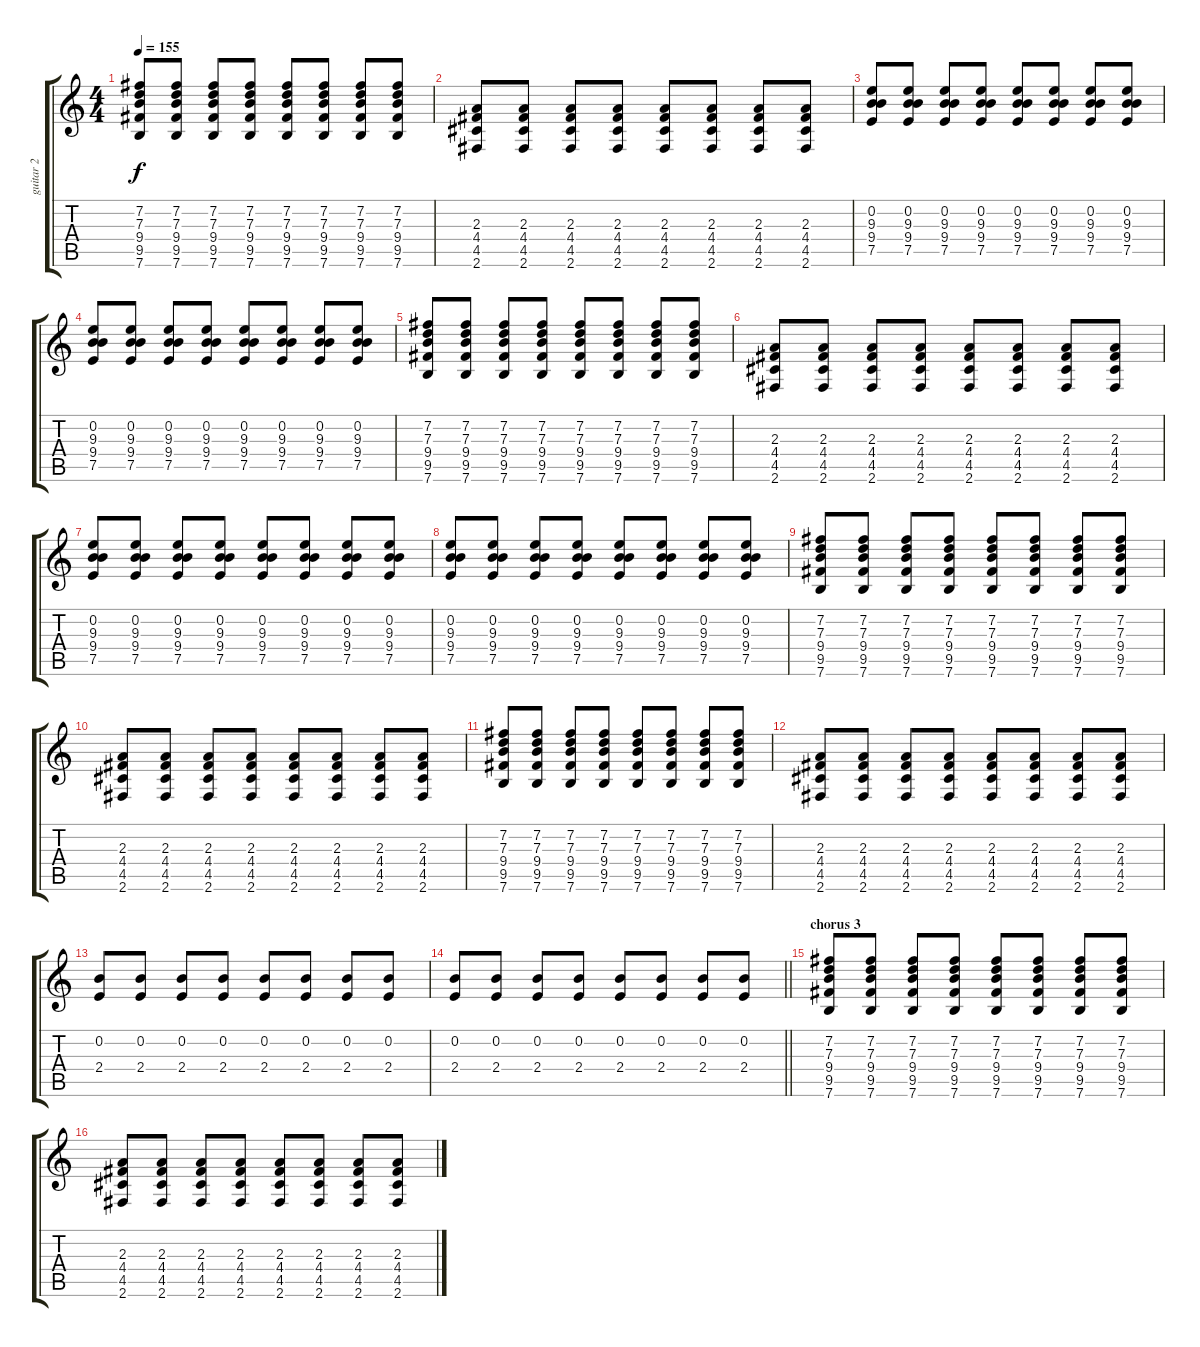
\track ("guitar 2" "guitar 2") {instrument electricguitarclean}
\staff {score tabs}
\tuning (E4 B3 G3 D3 A2 E2) {hide}
\ts (4 4)
\tempo 155
\clef g2
\ks c
(7.2 7.3 9.4 9.5 7.6).8{dy f} (7.2 7.3 9.4 9.5 7.6).8 (7.2 7.3 9.4 9.5 7.6).8 (7.2 7.3 9.4 9.5 7.6).8 (7.2 7.3 9.4 9.5 7.6).8 (7.2 7.3 9.4 9.5 7.6).8 (7.2 7.3 9.4 9.5 7.6).8 (7.2 7.3 9.4 9.5 7.6).8 |
(2.3 4.4 4.5 2.6).8 (2.3 4.4 4.5 2.6).8 (2.3 4.4 4.5 2.6).8 (2.3 4.4 4.5 2.6).8 (2.3 4.4 4.5 2.6).8 (2.3 4.4 4.5 2.6).8 (2.3 4.4 4.5 2.6).8 (2.3 4.4 4.5 2.6).8 |
(0.2 9.3 9.4 7.5).8 (0.2 9.3 9.4 7.5).8 (0.2 9.3 9.4 7.5).8 (0.2 9.3 9.4 7.5).8 (0.2 9.3 9.4 7.5).8 (0.2 9.3 9.4 7.5).8 (0.2 9.3 9.4 7.5).8 (0.2 9.3 9.4 7.5).8 |
(0.2 9.3 9.4 7.5).8 (0.2 9.3 9.4 7.5).8 (0.2 9.3 9.4 7.5).8 (0.2 9.3 9.4 7.5).8 (0.2 9.3 9.4 7.5).8 (0.2 9.3 9.4 7.5).8 (0.2 9.3 9.4 7.5).8 (0.2 9.3 9.4 7.5).8 |
(7.2 7.3 9.4 9.5 7.6).8 (7.2 7.3 9.4 9.5 7.6).8 (7.2 7.3 9.4 9.5 7.6).8 (7.2 7.3 9.4 9.5 7.6).8 (7.2 7.3 9.4 9.5 7.6).8 (7.2 7.3 9.4 9.5 7.6).8 (7.2 7.3 9.4 9.5 7.6).8 (7.2 7.3 9.4 9.5 7.6).8 |
(2.3 4.4 4.5 2.6).8 (2.3 4.4 4.5 2.6).8 (2.3 4.4 4.5 2.6).8 (2.3 4.4 4.5 2.6).8 (2.3 4.4 4.5 2.6).8 (2.3 4.4 4.5 2.6).8 (2.3 4.4 4.5 2.6).8 (2.3 4.4 4.5 2.6).8 |
(0.2 9.3 9.4 7.5).8 (0.2 9.3 9.4 7.5).8 (0.2 9.3 9.4 7.5).8 (0.2 9.3 9.4 7.5).8 (0.2 9.3 9.4 7.5).8 (0.2 9.3 9.4 7.5).8 (0.2 9.3 9.4 7.5).8 (0.2 9.3 9.4 7.5).8 |
(0.2 9.3 9.4 7.5).8 (0.2 9.3 9.4 7.5).8 (0.2 9.3 9.4 7.5).8 (0.2 9.3 9.4 7.5).8 (0.2 9.3 9.4 7.5).8 (0.2 9.3 9.4 7.5).8 (0.2 9.3 9.4 7.5).8 (0.2 9.3 9.4 7.5).8 |
(7.2 7.3 9.4 9.5 7.6).8 (7.2 7.3 9.4 9.5 7.6).8 (7.2 7.3 9.4 9.5 7.6).8 (7.2 7.3 9.4 9.5 7.6).8 (7.2 7.3 9.4 9.5 7.6).8 (7.2 7.3 9.4 9.5 7.6).8 (7.2 7.3 9.4 9.5 7.6).8 (7.2 7.3 9.4 9.5 7.6).8 |
(2.3 4.4 4.5 2.6).8 (2.3 4.4 4.5 2.6).8 (2.3 4.4 4.5 2.6).8 (2.3 4.4 4.5 2.6).8 (2.3 4.4 4.5 2.6).8 (2.3 4.4 4.5 2.6).8 (2.3 4.4 4.5 2.6).8 (2.3 4.4 4.5 2.6).8 |
(7.2 7.3 9.4 9.5 7.6).8 (7.2 7.3 9.4 9.5 7.6).8 (7.2 7.3 9.4 9.5 7.6).8 (7.2 7.3 9.4 9.5 7.6).8 (7.2 7.3 9.4 9.5 7.6).8 (7.2 7.3 9.4 9.5 7.6).8 (7.2 7.3 9.4 9.5 7.6).8 (7.2 7.3 9.4 9.5 7.6).8 |
(2.3 4.4 4.5 2.6).8 (2.3 4.4 4.5 2.6).8 (2.3 4.4 4.5 2.6).8 (2.3 4.4 4.5 2.6).8 (2.3 4.4 4.5 2.6).8 (2.3 4.4 4.5 2.6).8 (2.3 4.4 4.5 2.6).8 (2.3 4.4 4.5 2.6).8 |
(0.2 2.4).8 (0.2 2.4).8 (0.2 2.4).8 (0.2 2.4).8 (0.2 2.4).8 (0.2 2.4).8 (0.2 2.4).8 (0.2 2.4).8 |
\barLineRight lightlight
(0.2 2.4).8 (0.2 2.4).8 (0.2 2.4).8 (0.2 2.4).8 (0.2 2.4).8 (0.2 2.4).8 (0.2 2.4).8 (0.2 2.4).8 |
\section ("" "chorus 3")
(7.2 7.3 9.4 9.5 7.6).8 (7.2 7.3 9.4 9.5 7.6).8 (7.2 7.3 9.4 9.5 7.6).8 (7.2 7.3 9.4 9.5 7.6).8 (7.2 7.3 9.4 9.5 7.6).8 (7.2 7.3 9.4 9.5 7.6).8 (7.2 7.3 9.4 9.5 7.6).8 (7.2 7.3 9.4 9.5 7.6).8 |
(2.3 4.4 4.5 2.6).8 (2.3 4.4 4.5 2.6).8 (2.3 4.4 4.5 2.6).8 (2.3 4.4 4.5 2.6).8 (2.3 4.4 4.5 2.6).8 (2.3 4.4 4.5 2.6).8 (2.3 4.4 4.5 2.6).8 (2.3 4.4 4.5 2.6).8
